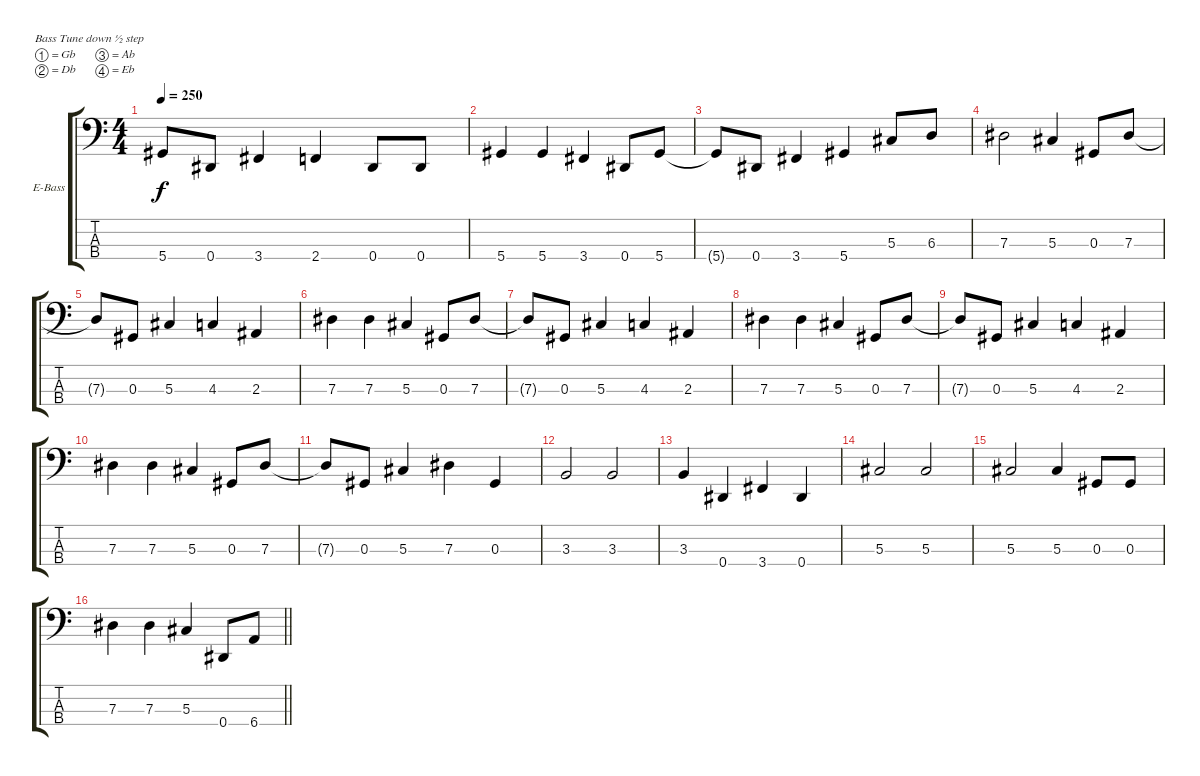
\bracketExtendMode groupsimilarinstruments
\firstSystemTrackNameOrientation horizontal
\otherSystemsTrackNameOrientation horizontal
\track ("Duff McKagan" "E-Bass") {instrument electricbasspick}
\staff {score tabs}
\tuning (Gb2 Db2 Ab1 Eb1)
\ts (4 4)
\tempo 250
\clef f4
\ks c
5.4{t}.8{dy f} 0.4.8 3.4.4 2.4.4 0.4.8 0.4.8 |
5.4.4 5.4.4 3.4.4 0.4.8 5.4.8 |
5.4{t}.8 0.4.8 3.4.4 5.4.4 5.3.8 6.3.8 |
7.3.2 5.3.4 0.3.8 7.3.8 |
7.3{t}.8 0.3.8 5.3.4 4.3.4 2.3.4 |
7.3.4 7.3.4 5.3.4 0.3.8 7.3.8 |
7.3{t}.8 0.3.8 5.3.4 4.3.4 2.3.4 |
7.3.4 7.3.4 5.3.4 0.3.8 7.3.8 |
7.3{t}.8 0.3.8 5.3.4 4.3.4 2.3.4 |
7.3.4 7.3.4 5.3.4 0.3.8 7.3.8 |
7.3{t}.8 0.3.8 5.3.4 7.3.4 0.3.4 |
3.3.2 3.3.2 |
3.3.4 0.4.4 3.4.4 0.4.4 |
5.3.2 5.3.2 |
5.3.2 5.3.4 0.3.8 0.3.8 |
\barLineRight lightlight
7.3.4 7.3.4 5.3.4 0.4.8 6.4.8
